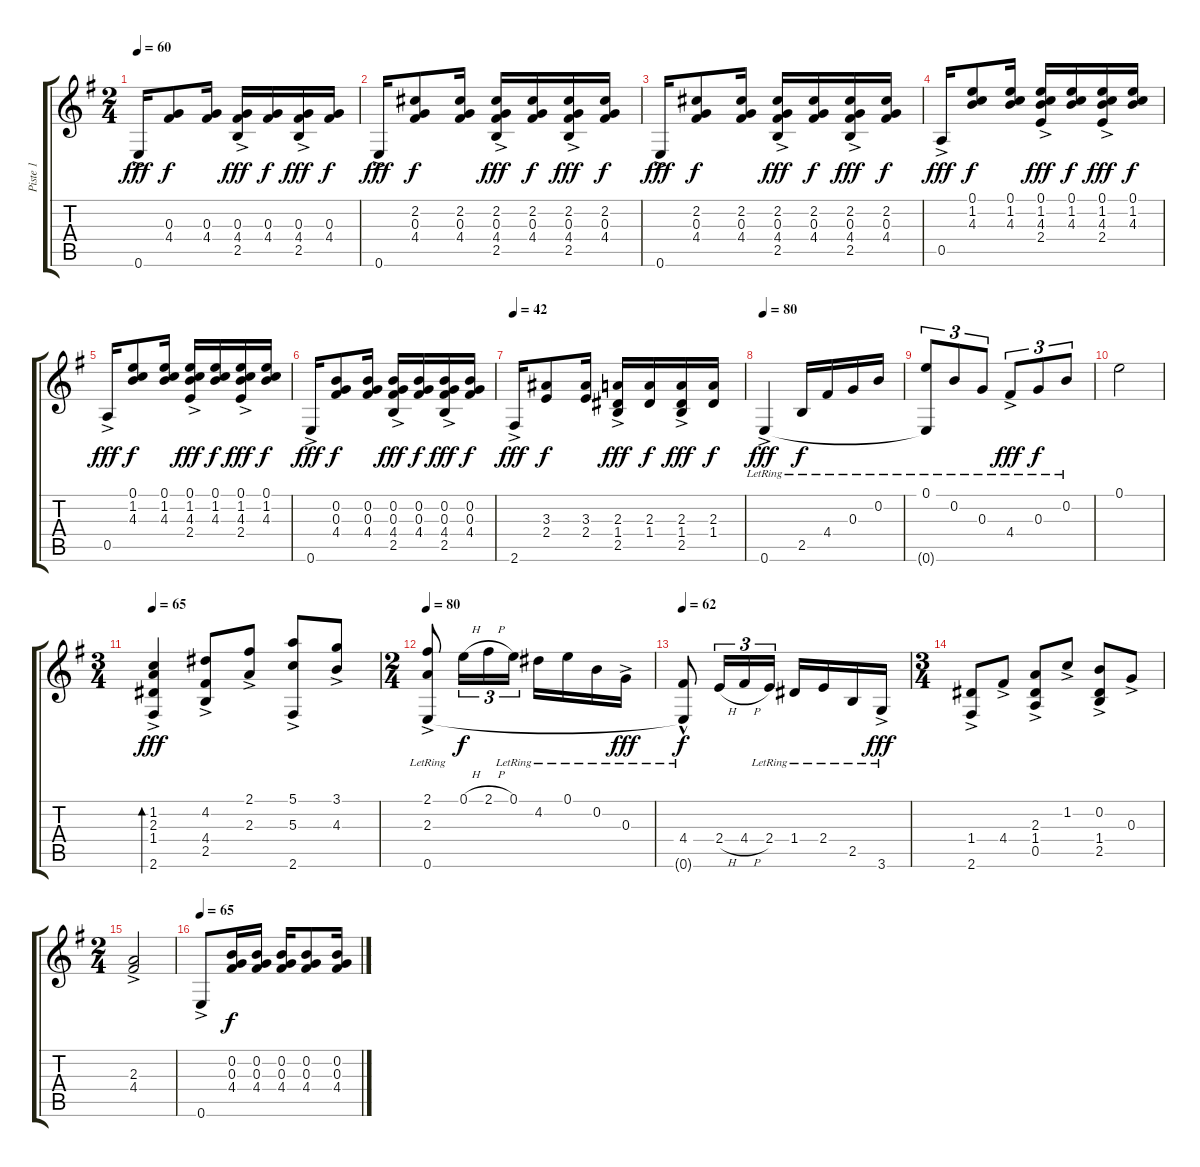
\track ("Piste 1" "Piste 1") {instrument acousticguitarsteel}
\staff {score tabs}
\tuning (E4 B3 G3 D3 A2 E2) {hide}
\ts (2 4)
\tempo 60
\clef g2
\ks eminor
0.6{ac}.16{dy fff} (0.3 4.4).8{dy f} (0.3 4.4).16 (0.3 4.4 2.5{ac}).16{dy fff} (0.3 4.4).16{dy f} (0.3 4.4 2.5{ac}).16{dy fff} (0.3 4.4).16{dy f} |
0.6{ac}.16{dy fff} (2.2 0.3 4.4).8{dy f} (2.2 0.3 4.4).16 (2.2 0.3 4.4 2.5{ac}).16{dy fff} (2.2 0.3 4.4).16{dy f} (2.2 0.3 4.4 2.5{ac}).16{dy fff} (2.2 0.3 4.4).16{dy f} |
0.6{ac}.16{dy fff} (2.2 0.3 4.4).8{dy f} (2.2 0.3 4.4).16 (2.2 0.3 4.4 2.5{ac}).16{dy fff} (2.2 0.3 4.4).16{dy f} (2.2 0.3 4.4 2.5{ac}).16{dy fff} (2.2 0.3 4.4).16{dy f} |
0.5{ac}.16{dy fff} (0.1 1.2 4.3).8{dy f} (0.1 1.2 4.3).16 (0.1 1.2 4.3 2.4{ac}).16{dy fff} (0.1 1.2 4.3).16{dy f} (0.1 1.2 4.3 2.4{ac}).16{dy fff} (0.1 1.2 4.3).16{dy f} |
0.5{ac}.16{dy fff} (0.1 1.2 4.3).8{dy f} (0.1 1.2 4.3).16 (0.1 1.2 4.3 2.4{ac}).16{dy fff} (0.1 1.2 4.3).16{dy f} (0.1 1.2 4.3 2.4{ac}).16{dy fff} (0.1 1.2 4.3).16{dy f} |
0.6{ac}.16{dy fff} (0.2 0.3 4.4).8{dy f} (0.2 0.3 4.4).16 (0.2 0.3 4.4 2.5{ac}).16{dy fff} (0.2 0.3 4.4).16{dy f} (0.2 0.3 4.4 2.5{ac}).16{dy fff} (0.2 0.3 4.4).16{dy f} |
\tempo 42
2.6{ac}.16{dy fff} (3.3 2.4).8{dy f} (3.3 2.4).16 (2.3 1.4 2.5{ac}).16{dy fff} (2.3 1.4).16{dy f} (2.3 1.4 2.5{ac}).16{dy fff} (2.3 1.4).16{dy f} |
\tempo 80
0.6{ac lr}.4{dy fff} 2.5{lr}.16{dy f} 4.4{lr}.16 0.3{lr}.16 0.2{lr}.16 |
(0.1{lr} 0.6{t}).8{tu (3 2)} 0.2{lr}.8{tu (3 2)} 0.3{lr}.8{tu (3 2)} 4.4{ac lr}.8{tu (3 2) dy fff} 0.3{lr}.8{tu (3 2) dy f} 0.2{lr}.8{tu (3 2)} |
0.1.2 |
\ts (3 4)
\tempo 65
(1.2{ac} 2.3 1.4 2.6).4{bd 480 dy fff} (4.2{ac} 4.4 2.5).8 (2.1{ac} 2.3).8 (5.1{ac} 5.3 2.6).8 (3.1{ac} 4.3).8 |
\ts (2 4)
\tempo 80
(2.1{ac lr} 2.3{ac lr} 0.6{ac lr}).8 0.1{h}.16{tu (3 2) dy f} 2.1{h}.16{tu (3 2)} 0.1{lr}.16{tu (3 2)} 4.2{lr}.16 0.1{lr}.16 0.2{lr}.16 0.3{ac lr}.16{dy fff} |
\tempo 62
(4.4{lr} 0.6{hac t}).8{dy f} 2.4{h}.16{tu (3 2)} 4.4{h}.16{tu (3 2)} 2.4{lr}.16{tu (3 2)} 1.4{lr}.16 2.4{lr}.16 2.5{lr}.16 3.6{ac lr}.16{dy fff} |
\ts (3 4)
(1.4{ac} 2.6{ac}).8 4.4{ac}.8 (2.3{ac} 1.4 0.5{ac}).8 1.2{ac}.8 (0.2{ac} 1.4 2.5{ac}).8 0.3{ac}.8 |
\ts (2 4)
(2.3{ac} 4.4).2 |
\tempo 65
0.6{ac}.8 (0.2 0.3 4.4).16{dy f} (0.2 0.3 4.4).16 (0.2 0.3 4.4).16 (0.2 0.3 4.4).8 (0.2 0.3 4.4).16
